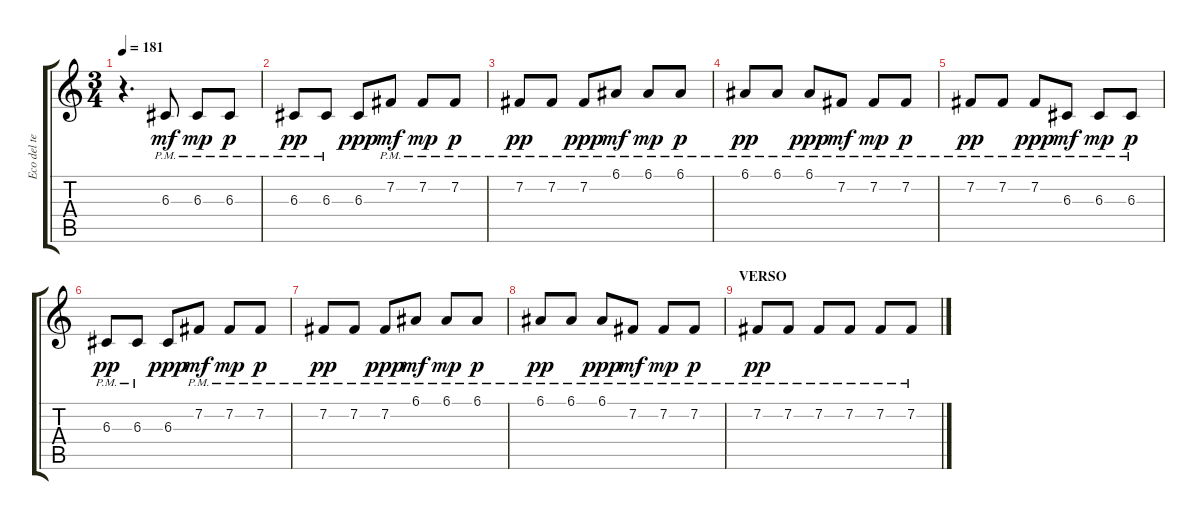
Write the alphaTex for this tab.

\track ("Eco del teclado" "Eco del te") {instrument lead1square}
\staff {score tabs}
\tuning (E4 B3 G3 D3 A2 E2) {hide}
\ts (3 4)
\tempo 181
\clef g2
\ks c
r.4{d dy ppp} 6.3{pm}.8{dy mf} 6.3{pm}.8{dy mp} 6.3{pm}.8{dy p} |
6.3{pm}.8{dy pp} 6.3{pm}.8 6.3.8{dy ppp} 7.2{pm}.8{dy mf} 7.2{pm}.8{dy mp} 7.2{pm}.8{dy p} |
7.2{pm}.8{dy pp} 7.2{pm}.8 7.2{pm}.8{dy ppp} 6.1{pm}.8{dy mf} 6.1{pm}.8{dy mp} 6.1{pm}.8{dy p} |
6.1{pm}.8{dy pp} 6.1{pm}.8 6.1{pm}.8{dy ppp} 7.2{pm}.8{dy mf} 7.2{pm}.8{dy mp} 7.2{pm}.8{dy p} |
7.2{pm}.8{dy pp} 7.2{pm}.8 7.2{pm}.8{dy ppp} 6.3{pm}.8{dy mf} 6.3{pm}.8{dy mp} 6.3{pm}.8{dy p} |
6.3{pm}.8{dy pp} 6.3{pm}.8 6.3.8{dy ppp} 7.2{pm}.8{dy mf} 7.2{pm}.8{dy mp} 7.2{pm}.8{dy p} |
7.2{pm}.8{dy pp} 7.2{pm}.8 7.2{pm}.8{dy ppp} 6.1{pm}.8{dy mf} 6.1{pm}.8{dy mp} 6.1{pm}.8{dy p} |
6.1{pm}.8{dy pp} 6.1{pm}.8 6.1{pm}.8{dy ppp} 7.2{pm}.8{dy mf} 7.2{pm}.8{dy mp} 7.2{pm}.8{dy p} |
\section ("" "VERSO")
7.2{pm}.8{dy pp volume 0} 7.2{pm}.8 7.2{pm}.8 7.2{pm}.8 7.2{pm}.8 7.2{pm}.8
